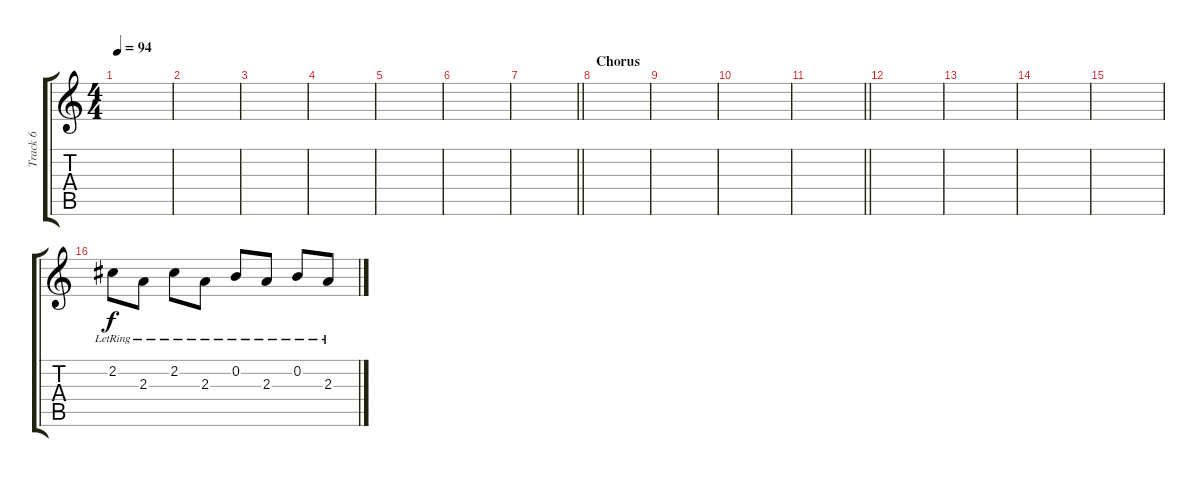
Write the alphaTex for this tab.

\track ("Track 6" "Track 6") {instrument electricguitarjazz}
\staff {score tabs}
\tuning (E4 B3 G3 D3 A2 E2) {hide}
\ts (4 4)
\tempo 94
\clef g2
\ks c
|
|
|
|
|
|
\barLineRight lightlight
|
\section ("" "Chorus")
|
|
|
\barLineRight lightlight
|
|
|
|
|
2.2{lr}.8 2.3{lr}.8 2.2{lr}.8 2.3{lr}.8 0.2{lr}.8 2.3{lr}.8 0.2{lr}.8 2.3{lr}.8
